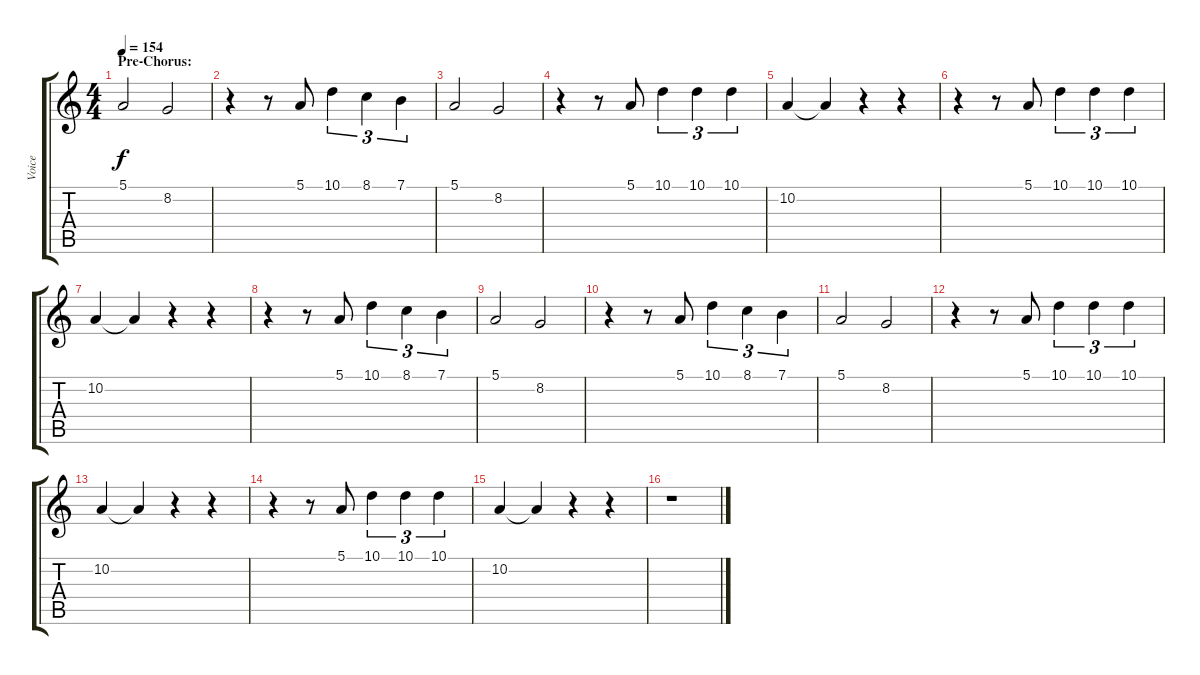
\track ("Voice" "Voice") {instrument oboe}
\staff {score tabs}
\tuning (E4 B3 G3 D3 A2 E2) {hide}
\ts (4 4)
\section ("" "Pre-Chorus:")
\tempo 154
\clef g2
\ks c
5.1.2{dy f} 8.2.2 |
r.4 r.8 5.1.8 10.1.4{tu (3 2)} 8.1.4{tu (3 2)} 7.1.4{tu (3 2)} |
5.1.2 8.2.2 |
r.4 r.8 5.1.8 10.1.4{tu (3 2)} 10.1.4{tu (3 2)} 10.1.4{tu (3 2)} |
10.2.4 10.2{t}.4 r.4 r.4 |
r.4 r.8 5.1.8 10.1.4{tu (3 2)} 10.1.4{tu (3 2)} 10.1.4{tu (3 2)} |
10.2.4 10.2{t}.4 r.4 r.4 |
r.4 r.8 5.1.8 10.1.4{tu (3 2)} 8.1.4{tu (3 2)} 7.1.4{tu (3 2)} |
5.1.2 8.2.2 |
r.4 r.8 5.1.8 10.1.4{tu (3 2)} 8.1.4{tu (3 2)} 7.1.4{tu (3 2)} |
5.1.2 8.2.2 |
r.4 r.8 5.1.8 10.1.4{tu (3 2)} 10.1.4{tu (3 2)} 10.1.4{tu (3 2)} |
10.2.4 10.2{t}.4 r.4 r.4 |
r.4 r.8 5.1.8 10.1.4{tu (3 2)} 10.1.4{tu (3 2)} 10.1.4{tu (3 2)} |
10.2.4 10.2{t}.4 r.4 r.4 |
r.1
